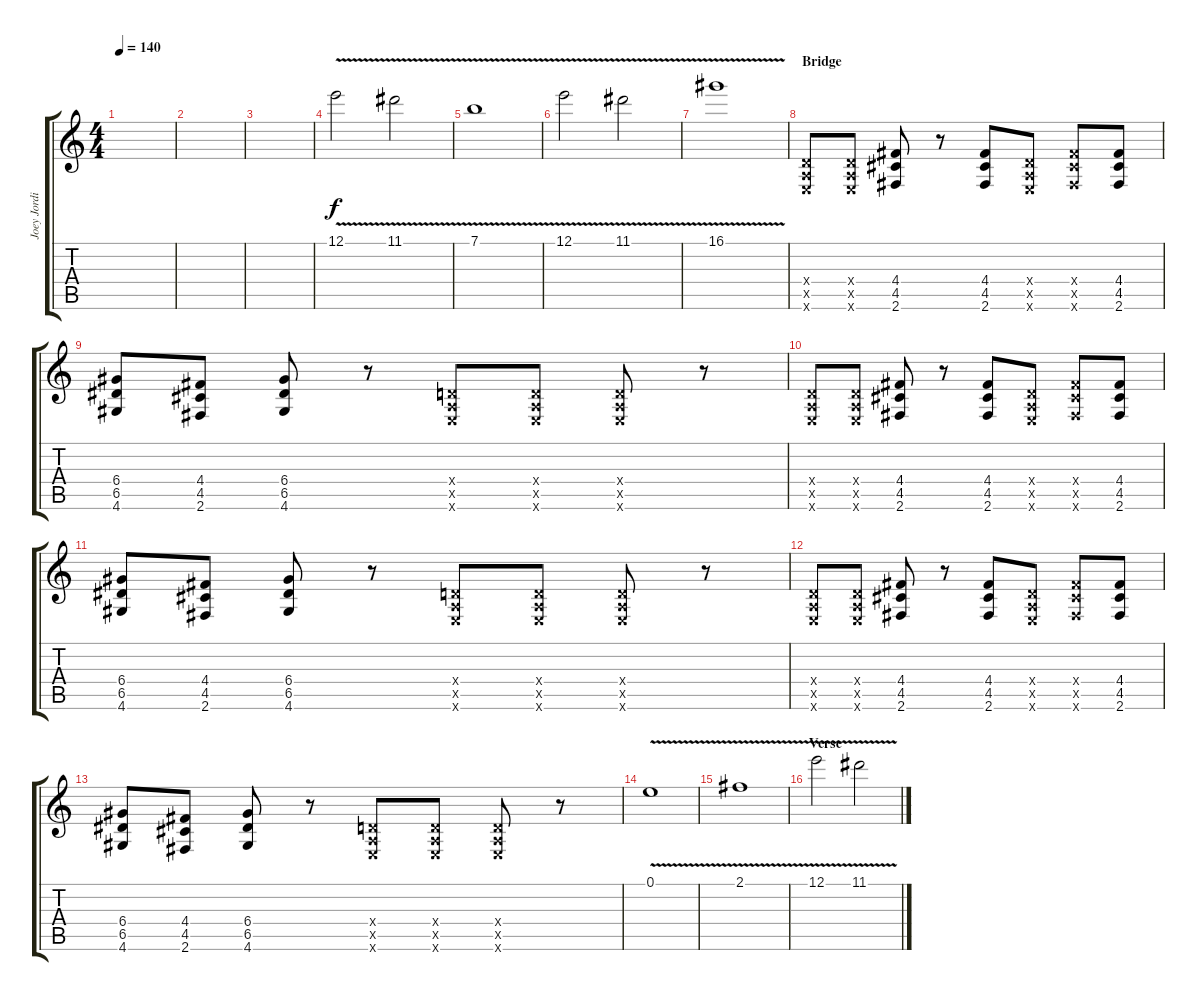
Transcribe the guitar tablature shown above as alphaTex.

\track ("Joey Jordisson" "Joey Jordi") {instrument distortionguitar}
\staff {score tabs}
\tuning (E4 B3 G3 D3 A2 E2) {hide}
\ts (4 4)
\tempo 140
\clef g2
\ks c
|
|
|
12.1{v}.2 11.1{v}.2 |
7.1{v}.1 |
12.1{v}.2 11.1{v}.2 |
16.1{v}.1 |
\section ("" "Bridge")
(0.4{x} 0.5{x} 0.6{x}).8 (0.4{x} 0.5{x} 0.6{x}).8 (4.4 4.5 2.6).8 r.8 (4.4 4.5 2.6).8 (0.4{x} 0.5{x} 0.6{x}).8 (4.4{x} 4.5{x} 2.6{x}).8 (4.4 4.5 2.6).8 |
(6.4 6.5 4.6).8 (4.4 4.5 2.6).8 (6.4 6.5 4.6).8 r.8 (0.4{x} 0.5{x} 0.6{x}).8 (0.4{x} 0.5{x} 0.6{x}).8 (0.4{x} 0.5{x} 0.6{x}).8 r.8 |
(0.4{x} 0.5{x} 0.6{x}).8 (0.4{x} 0.5{x} 0.6{x}).8 (4.4 4.5 2.6).8 r.8 (4.4 4.5 2.6).8 (0.4{x} 0.5{x} 0.6{x}).8 (4.4{x} 4.5{x} 2.6{x}).8 (4.4 4.5 2.6).8 |
(6.4 6.5 4.6).8 (4.4 4.5 2.6).8 (6.4 6.5 4.6).8 r.8 (0.4{x} 0.5{x} 0.6{x}).8 (0.4{x} 0.5{x} 0.6{x}).8 (0.4{x} 0.5{x} 0.6{x}).8 r.8 |
(0.4{x} 0.5{x} 0.6{x}).8 (0.4{x} 0.5{x} 0.6{x}).8 (4.4 4.5 2.6).8 r.8 (4.4 4.5 2.6).8 (0.4{x} 0.5{x} 0.6{x}).8 (4.4{x} 4.5{x} 2.6{x}).8 (4.4 4.5 2.6).8 |
(6.4 6.5 4.6).8 (4.4 4.5 2.6).8 (6.4 6.5 4.6).8 r.8 (0.4{x} 0.5{x} 0.6{x}).8 (0.4{x} 0.5{x} 0.6{x}).8 (0.4{x} 0.5{x} 0.6{x}).8 r.8 |
0.1{v}.1 |
2.1{v}.1 |
\section ("" "Verse")
12.1{v}.2 11.1{v}.2
